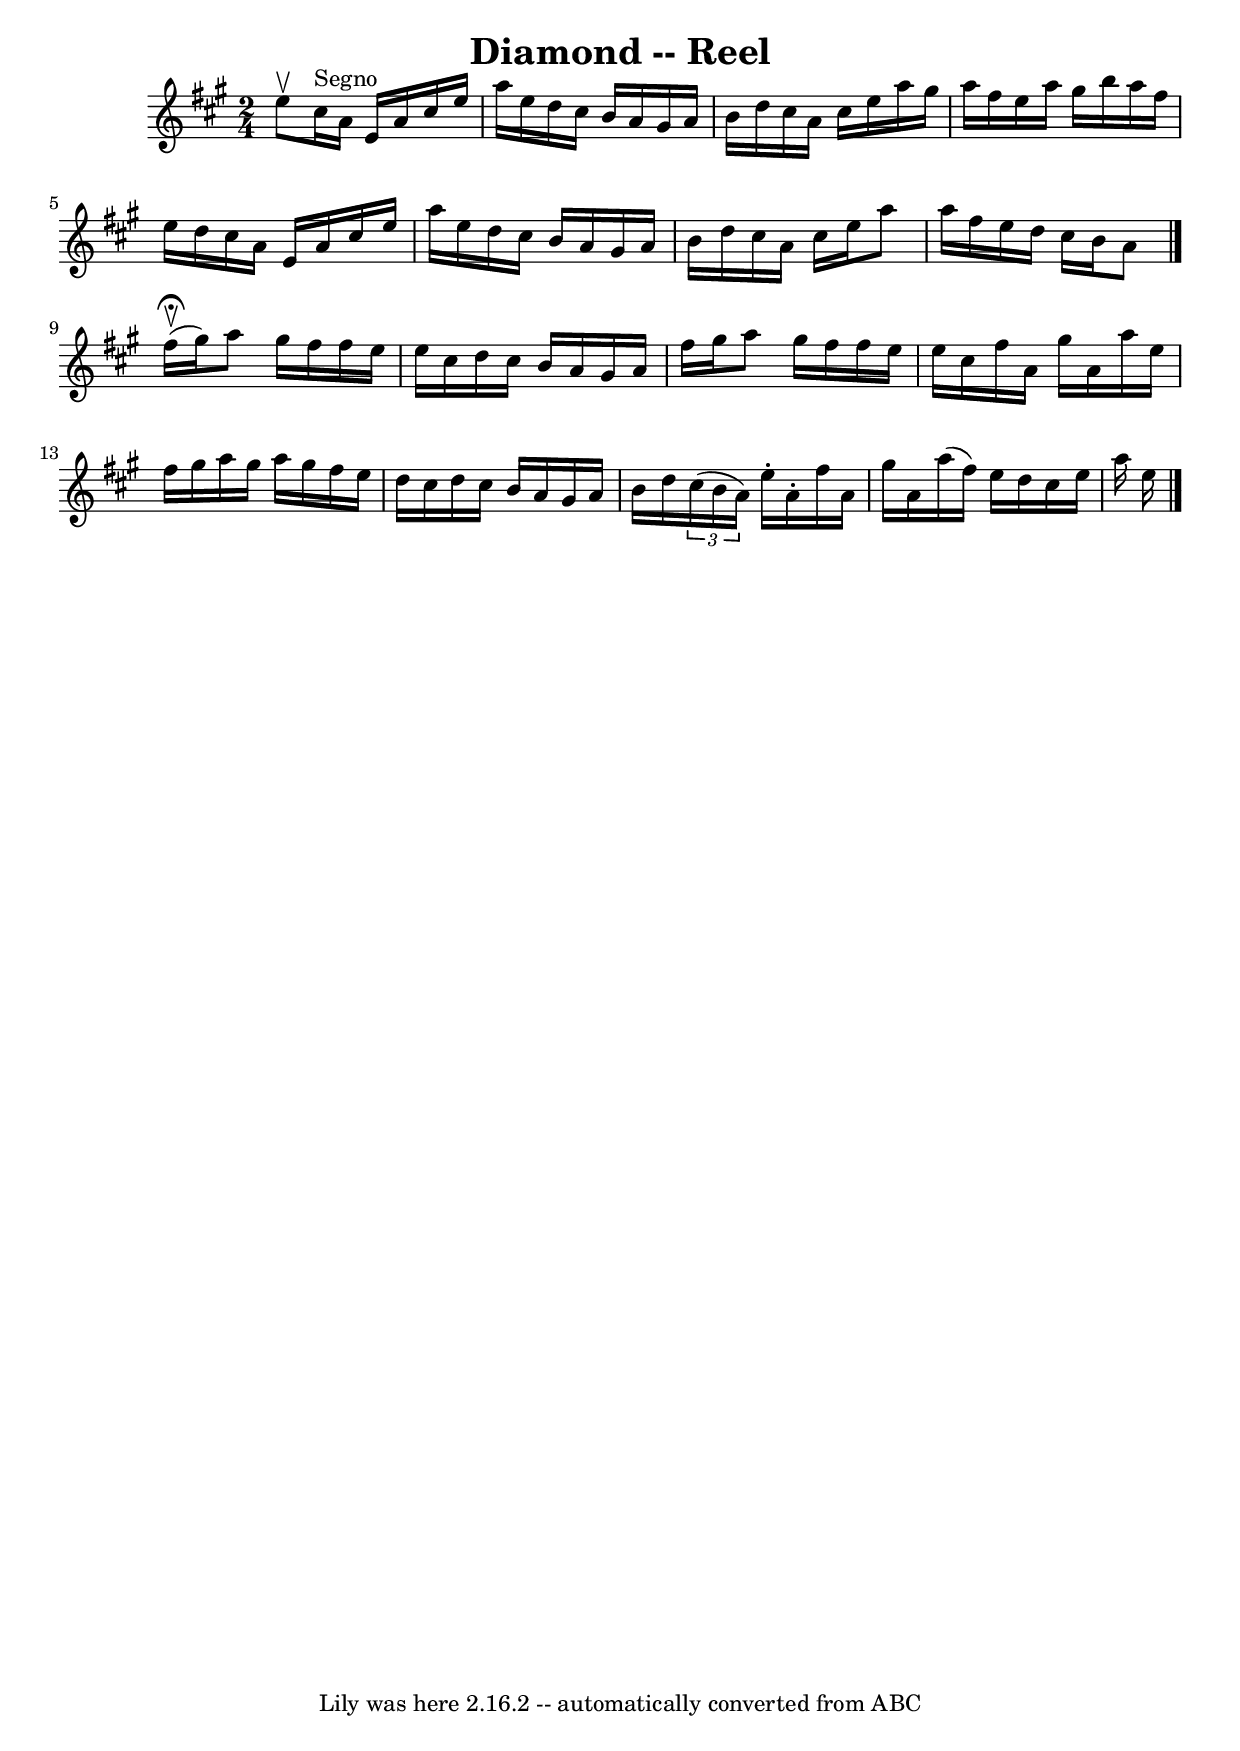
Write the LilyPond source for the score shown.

\version "2.16.2"
\include "Mammoth.ily"
\header {
  %% book = "Ryan's Mammoth Collection"
  crossRefNumber = "1"
  footnotes = ""
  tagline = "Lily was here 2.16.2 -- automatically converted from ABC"
  title = "Diamond -- Reel"

}
voicedefault =  {


  \time 2/4 
  \key a \major
  e''8^\upbow     |
  cis''16^"Segno"   
  a'16 e'16 a'16 cis''16 e''16 a''16 e''16    |
  d''16  
  cis''16 b'16 a'16 gis'16 a'16 b'16 d''16    |
  
  cis''16 a'16 cis''16 e''16 a''16 gis''16 a''16 fis''16    
  |
  e''16 a''16 gis''16 b''16 a''16 fis''16 e''16    
  d''16    |
  cis''16 a'16 e'16 a'16 cis''16 e''16    
  a''16 e''16    |
  d''16 cis''16 b'16 a'16 gis'16 a'16 
  b'16 d''16    |
  cis''16 a'16 cis''16 e''16 a''8    
  a''16 fis''16    |
  e''16 d''16 cis''16 b'16 a'8      
  \bar "|." fis''16^\fermata^\upbow(gis''16) |
  a''8    
  gis''16 fis''16 fis''16 e''16 e''16 cis''16    |
  d''16  
  cis''16 b'16 a'16 gis'16 a'16 fis''16 gis''16    |
  
  a''8 gis''16 fis''16 fis''16 e''16 e''16 cis''16    |
  
  fis''16 a'16 gis''16 a'16 a''16 e''16 fis''16 gis''16    
  |
  a''16 gis''16 a''16 gis''16 fis''16 e''16 d''16  
  cis''16    |
  d''16 cis''16 b'16 a'16 gis'16 a'16    
  b'16 d''16    |
  \times 2/3 { cis''16 (b'16 a'16) 
	     }   
  e''16 -. a'16 -. fis''16 a'16 gis''16 a'16    |
  a''16 (
  fis''16) e''16 d''16 cis''16 e''16 a''16 e''16      
  \bar "|."   

}

\score{
  <<

    \context Staff="default"
    {
      \voicedefault 
      
    }

  >>
  \layout {
    
  }
  \midi {
  }

}
